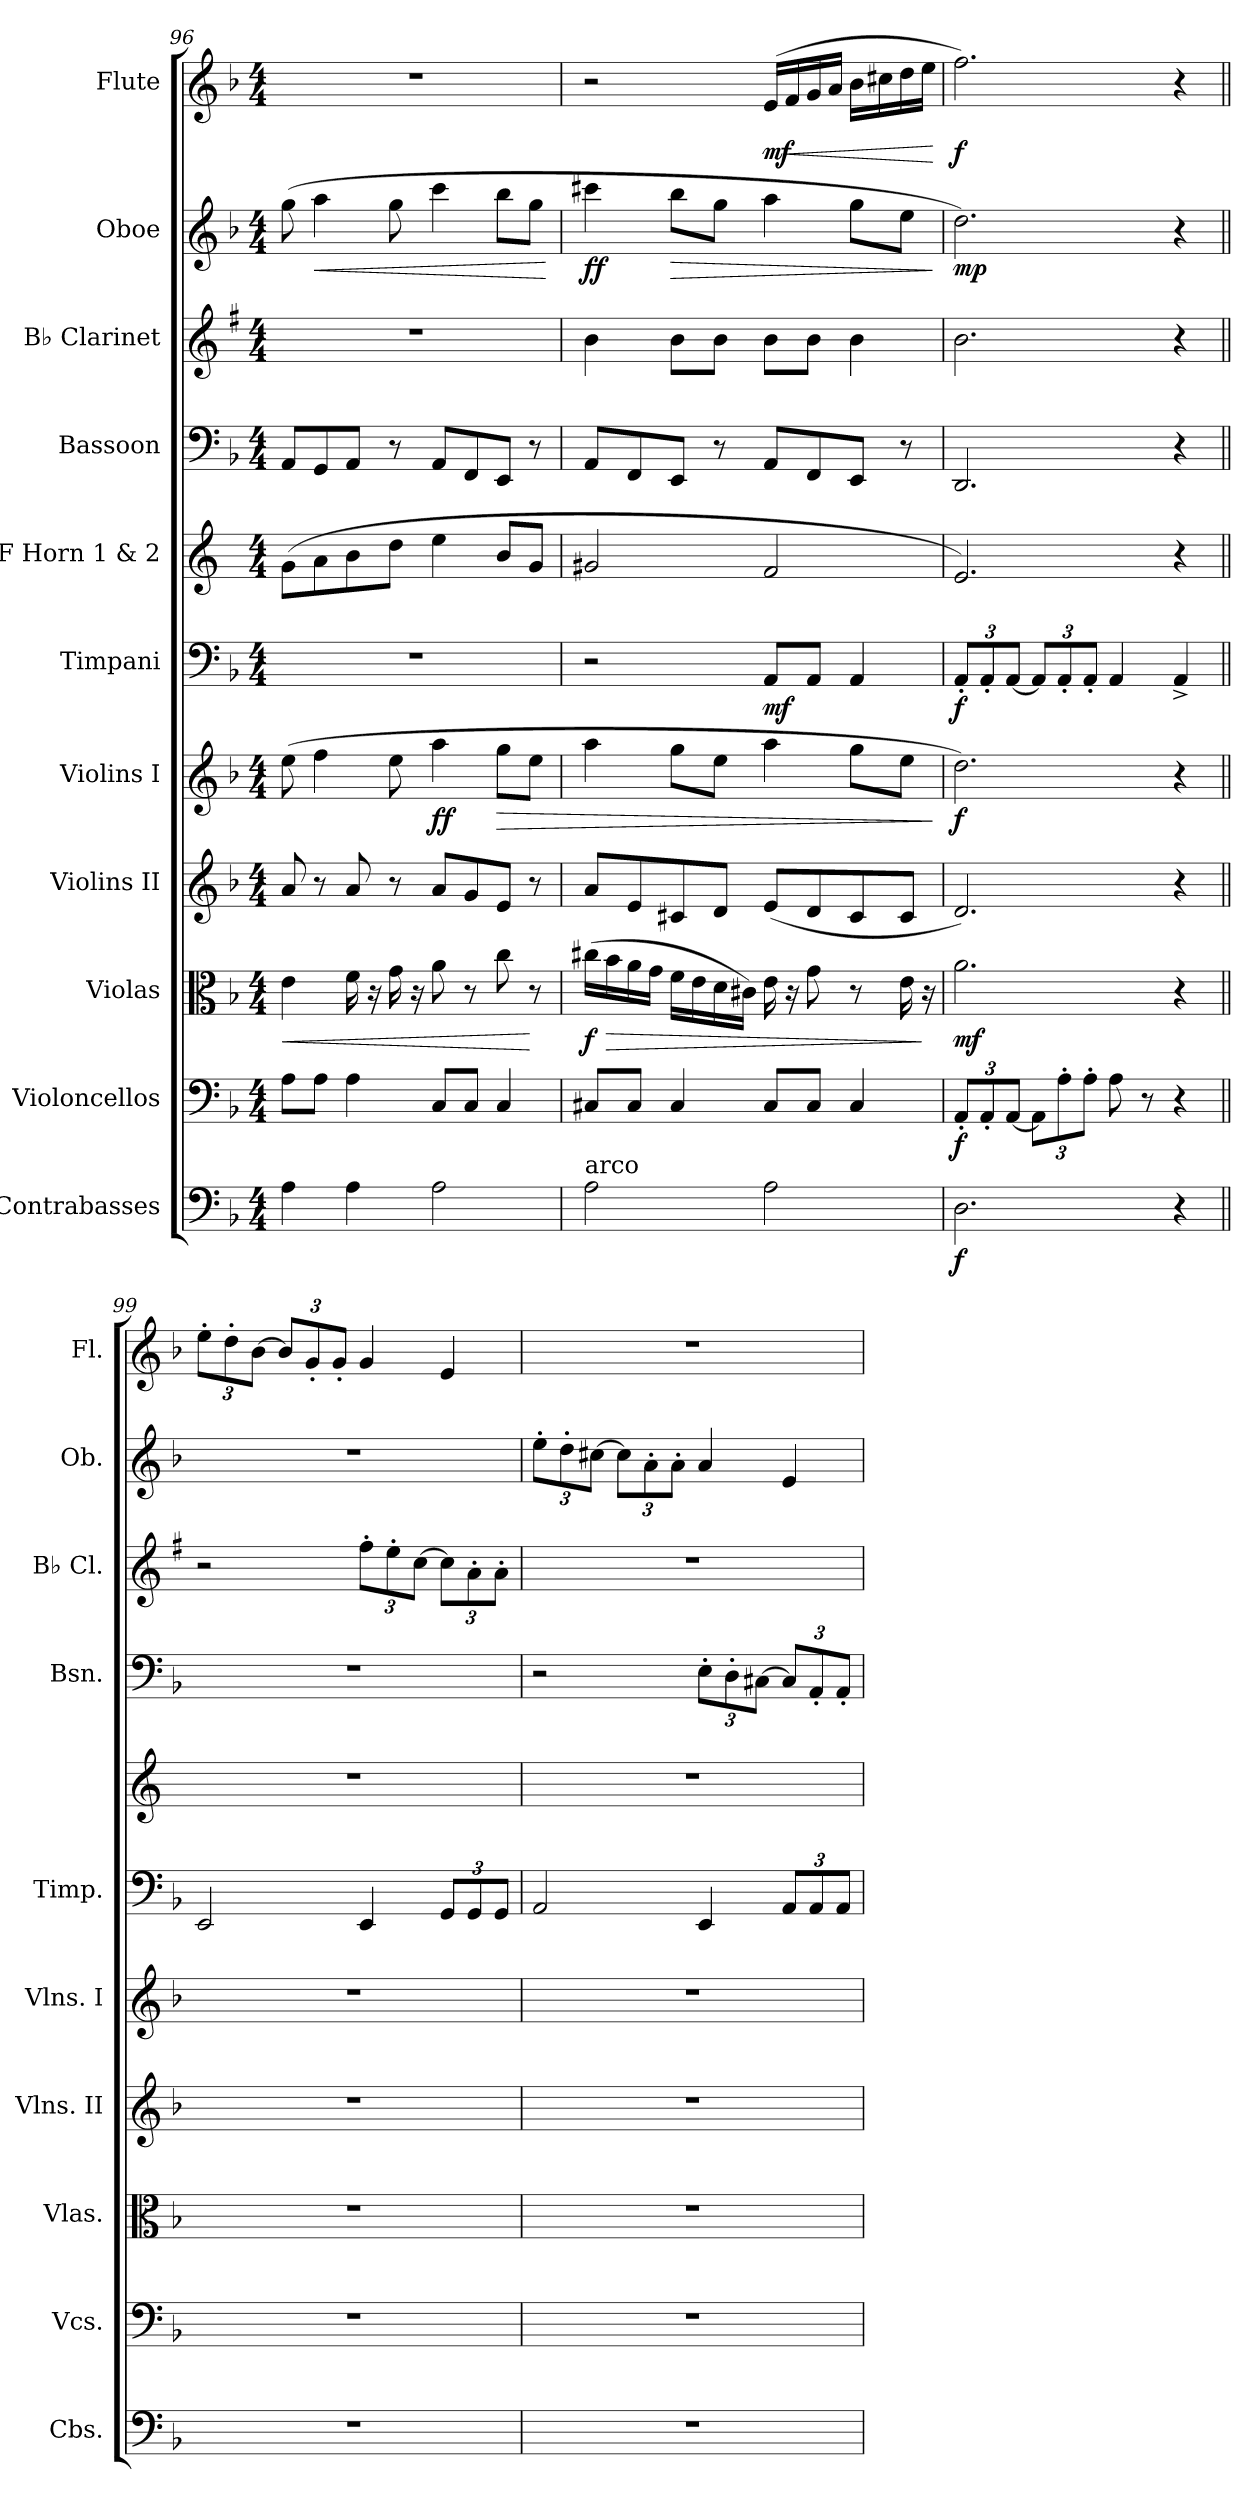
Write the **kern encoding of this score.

**kern	**dynam	**kern	**dynam	**kern	**dynam	**kern	**kern	**dynam	**kern	**dynam	**kern	**kern	**kern	**kern	**dynam	**kern	**dynam
*part11	*part11	*part10	*part10	*part9	*part9	*part8	*part7	*part7	*part6	*part6	*part5	*part4	*part3	*part2	*part2	*part1	*part1
*staff11	*staff11	*staff10	*staff10	*staff9	*staff9	*staff8	*staff7	*staff7	*staff6	*staff6	*staff5	*staff4	*staff3	*staff2	*staff2	*staff1	*staff1
*I"Contrabasses	*	*I"Violoncellos	*	*I"Violas	*	*I"Violins II	*I"Violins I	*	*I"Timpani	*	*I"F Horn 1 &amp; 2	*I"Bassoon	*I"B♭ Clarinet	*I"Oboe	*	*I"Flute	*
*I'Cbs.	*	*I'Vcs.	*	*I'Vlas.	*	*I'Vlns. II	*I'Vlns. I	*	*I'Timp.	*	*	*I'Bsn.	*I'B♭ Cl.	*I'Ob.	*	*I'Fl.	*
*clefF4	*	*clefF4	*	*clefC3	*	*clefG2	*clefG2	*	*clefF4	*	*clefG2	*clefF4	*clefG2	*clefG2	*	*clefG2	*
*ITrd7c12	*	*	*	*	*	*	*	*	*	*	*ITrd4c7	*	*ITrd1c2	*	*	*	*
*k[b-]	*	*k[b-]	*	*k[b-]	*	*k[b-]	*k[b-]	*	*k[b-]	*	*k[b-]	*k[b-]	*k[b-]	*k[b-]	*	*k[b-]	*
*M4/4	*	*M4/4	*	*M4/4	*	*M4/4	*M4/4	*	*M4/4	*	*M4/4	*M4/4	*M4/4	*M4/4	*	*M4/4	*
=96	=96	=96	=96	=96	=96	=96	=96	=96	=96	=96	=96	=96	=96	=96	=96	=96	=96
!	!	!	!	!	!LO:HP:b	!	!	!	!	!	!	!	!	!	!	!	!
4AA\	.	8A\L	.	4e\	<	8a/	(>8ee\	.	1r	.	(>8c\L	8AA/L	1r	(>8gg\	.	1r	.
!	!	!	!	!	!	!	!	!	!	!	!	!	!	!	!LO:HP:b	!	!
.	.	8A\J	.	.	.	8r	4ff\	.	.	.	8d\	8GG/	.	4aa\	<	.	.
4AA\	.	4A\	.	16f\	.	8a/	.	.	.	.	8e\	8AA/J	.	.	.	.	.
.	.	.	.	16r	.	.	.	.	.	.	.	.	.	.	.	.	.
.	.	.	.	16g\	.	8r	8ee\	.	.	.	8g\J	8r	.	8gg\	.	.	.
.	.	.	.	16r	.	.	.	.	.	.	.	.	.	.	.	.	.
!	!	!	!	!	!	!	!	!LO:DY:b	!	!	!	!	!	!	!	!	!
2AA\	.	8C/L	.	8a\	.	8a/L	4aa\	ff	.	.	4a\	8AA/L	.	4ccc\	.	.	.
.	.	8C/J	.	8r	.	8g/	.	.	.	.	.	8FF/	.	.	.	.	.
!	!	!	!	!	!	!	!	!LO:HP:b	!	!	!	!	!	!	!	!	!
.	.	4C/	.	8cc\	.	8e/J	8gg\L	>	.	.	8e/L	8EE/J	.	8bb-\L	.	.	.
.	.	.	.	8r	[	8r	8ee\J	.	.	.	8c/J	8r	.	8gg\J	.	.	.
.	.	.	.	.	.	.	.	.	.	.	.	.	.	.	[	.	.
=97	=97	=97	=97	=97	=97	=97	=97	=97	=97	=97	=97	=97	=97	=97	=97	=97	=97
!LO:TX:a:t=arco	!	!	!	!	!	!	!	!	!	!	!	!	!	!	!	!	!
!	!	!	!	!	!LO:DY:b	!	!	!	!	!	!	!	!	!	!LO:DY:b	!	!
2AA\	.	8C#X/L	.	(>16cc#X\LL	f	8a/L	4aa\	.	2r	.	2c#X/	8AA/L	4a\	4ccc#X\	ff	2r	.
!	!	!	!	!	!LO:HP:b	!	!	!	!	!	!	!	!	!	!	!	!
.	.	.	.	16b-\	>	.	.	.	.	.	.	.	.	.	.	.	.
.	.	8C#/J	.	16a\	.	8e/	.	.	.	.	.	8FF/	.	.	.	.	.
.	.	.	.	16g\JJ	.	.	.	.	.	.	.	.	.	.	.	.	.
!	!	!	!	!	!	!	!	!	!	!	!	!	!	!	!LO:HP:b	!	!
.	.	4C#/	.	16f\LL	.	8c#X/	8gg\L	.	.	.	.	8EE/J	8a\L	8bb-\L	>	.	.
.	.	.	.	16e\	.	.	.	.	.	.	.	.	.	.	.	.	.
.	.	.	.	16d\	.	8d/J	8ee\J	.	.	.	.	8r	8a\J	8gg\J	.	.	.
.	.	.	.	16c#X\JJ)	.	.	.	.	.	.	.	.	.	.	.	.	.
!	!	!	!	!	!	!	!	!	!	!LO:DY:b	!	!	!	!	!	!	!LO:DY:b
2AA\	.	8C#/L	.	16e\	.	(<8e/L	4aa\	.	8AA/L	mf	2B-/	8AA/L	8a\L	4aa\	.	(>16e/LL	mf
!	!	!	!	!	!	!	!	!	!	!	!	!	!	!	!	!	!LO:HP:b
.	.	.	.	16r	.	.	.	.	.	.	.	.	.	.	.	16f/	<
.	.	8C#/J	.	8g\	.	8d/	.	.	8AA/J	.	.	8FF/	8a\J	.	.	16g/	.
.	.	.	.	.	.	.	.	.	.	.	.	.	.	.	.	16a/JJ	.
.	.	4C#/	.	8r	.	8c#/	8gg\L	.	4AA/	.	.	8EE/J	4a\	8gg\L	.	16b-\LL	.
.	.	.	.	.	.	.	.	.	.	.	.	.	.	.	.	16cc#X\	.
.	.	.	.	16e\	.	8c#/J	8ee\J	.	.	.	.	8r	.	8ee\J	.	16dd\	.
.	.	.	.	16r	]	.	.	.	.	.	.	.	.	.	.	16ee\JJ	.
.	.	.	.	.	.	.	.	]	.	.	.	.	.	.	]	.	[
=98	=98	=98	=98	=98	=98	=98	=98	=98	=98	=98	=98	=98	=98	=98	=98	=98	=98
*	*	*Xbrackettup	*	*	*	*	*	*	*Xbrackettup	*	*	*	*	*	*	*	*
!	!LO:DY:b	!	!LO:DY:b	!	!LO:DY:b	!	!	!LO:DY:b	!	!LO:DY:b	!	!	!	!	!LO:DY:b	!	!LO:DY:b
2.DD\	f	12AA'/L	f	2.a\	mf	2.d/)	2.dd\)	f	12AA'/L	f	2.A/)	2.DD/	2.a\	2.dd\)	mp	2.ff\)	f
.	.	12AA'/	.	.	.	.	.	.	12AA'/	.	.	.	.	.	.	.	.
.	.	[12AA/J	.	.	.	.	.	.	[12AA/J	.	.	.	.	.	.	.	.
.	.	12AA\L]	.	.	.	.	.	.	12AA/L]	.	.	.	.	.	.	.	.
.	.	12A'\	.	.	.	.	.	.	12AA'/	.	.	.	.	.	.	.	.
.	.	12A'\J	.	.	.	.	.	.	12AA'/J	.	.	.	.	.	.	.	.
.	.	8A\	.	.	.	.	.	.	4AA/	.	.	.	.	.	.	.	.
.	.	8r	.	.	.	.	.	.	.	.	.	.	.	.	.	.	.
4r	.	4r	.	4r	.	4r	4r	.	4AA^/	.	4r	4r	4r	4r	.	4r	.
!!LO:PB:g=z
=99||	=99||	=99||	=99||	=99||	=99||	=99||	=99||	=99||	=99||	=99||	=99||	=99||	=99||	=99||	=99||	=99||	=99||
*	*	*	*	*	*	*	*	*	*	*	*	*	*	*	*	*Xbrackettup	*
1r	.	1r	.	1r	.	1r	1r	.	2EE/	.	1r	1r	2r	1r	.	12ee'\L	.
.	.	.	.	.	.	.	.	.	.	.	.	.	.	.	.	12dd'\	.
.	.	.	.	.	.	.	.	.	.	.	.	.	.	.	.	[12b-\J	.
.	.	.	.	.	.	.	.	.	.	.	.	.	.	.	.	12b-/L]	.
.	.	.	.	.	.	.	.	.	.	.	.	.	.	.	.	12g'/	.
.	.	.	.	.	.	.	.	.	.	.	.	.	.	.	.	12g'/J	.
*	*	*	*	*	*	*	*	*	*	*	*	*	*Xbrackettup	*	*	*	*
.	.	.	.	.	.	.	.	.	4EE/	.	.	.	12ee'\L	.	.	4g/	.
.	.	.	.	.	.	.	.	.	.	.	.	.	12dd'\	.	.	.	.
.	.	.	.	.	.	.	.	.	.	.	.	.	[12b-\J	.	.	.	.
.	.	.	.	.	.	.	.	.	12GG/L	.	.	.	12b-\L]	.	.	4e/	.
.	.	.	.	.	.	.	.	.	12GG/	.	.	.	12g'\	.	.	.	.
.	.	.	.	.	.	.	.	.	12GG/J	.	.	.	12g'\J	.	.	.	.
=100	=100	=100	=100	=100	=100	=100	=100	=100	=100	=100	=100	=100	=100	=100	=100	=100	=100
*	*	*	*	*	*	*	*	*	*	*	*	*	*	*Xbrackettup	*	*	*
1r	.	1r	.	1r	.	1r	1r	.	2AA/	.	1r	2r	1r	12ee'\L	.	1r	.
.	.	.	.	.	.	.	.	.	.	.	.	.	.	12dd'\	.	.	.
.	.	.	.	.	.	.	.	.	.	.	.	.	.	[12cc#X\J	.	.	.
.	.	.	.	.	.	.	.	.	.	.	.	.	.	12cc#\L]	.	.	.
.	.	.	.	.	.	.	.	.	.	.	.	.	.	12a'\	.	.	.
.	.	.	.	.	.	.	.	.	.	.	.	.	.	12a'\J	.	.	.
*	*	*	*	*	*	*	*	*	*	*	*	*Xbrackettup	*	*	*	*	*
.	.	.	.	.	.	.	.	.	4EE/	.	.	12E'\L	.	4a/	.	.	.
.	.	.	.	.	.	.	.	.	.	.	.	12D'\	.	.	.	.	.
.	.	.	.	.	.	.	.	.	.	.	.	[12C#X\J	.	.	.	.	.
.	.	.	.	.	.	.	.	.	12AA/L	.	.	12C#/L]	.	4e/	.	.	.
.	.	.	.	.	.	.	.	.	12AA/	.	.	12AA'/	.	.	.	.	.
.	.	.	.	.	.	.	.	.	12AA/J	.	.	12AA'/J	.	.	.	.	.
=	=	=	=	=	=	=	=	=	=	=	=	=	=	=	=	=	=
*-	*-	*-	*-	*-	*-	*-	*-	*-	*-	*-	*-	*-	*-	*-	*-	*-	*-
